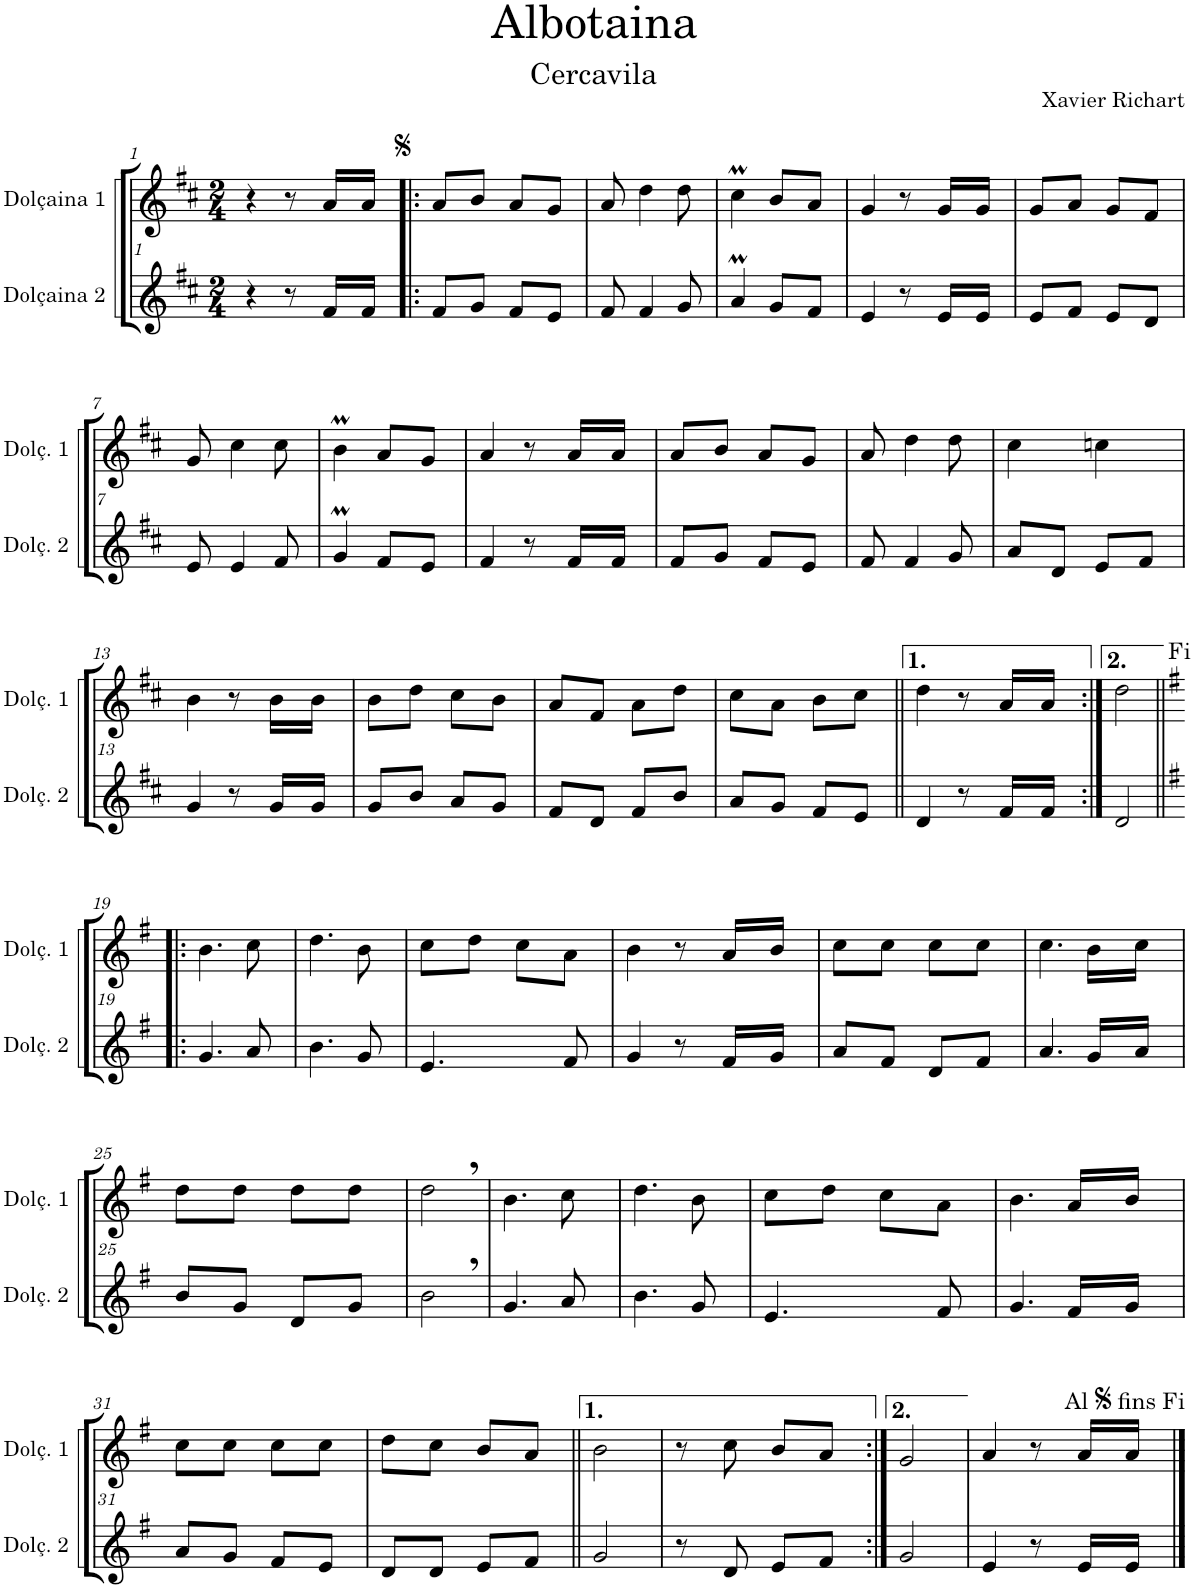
**kern	**kern
*part2	*part1
*staff2	*staff1
*I"Dolçaina 2	*I"Dolçaina 1
*I'Dolç. 2	*I'Dolç. 1
*clefG2	*clefG2
*Trd1c2	*Trd1c2
*k[f#c#]	*k[f#c#]
*M2/4	*M2/4
=1	=1
4r	4r
8r	8r
16f#/LL	16a/LL
16f#/JJ	16a/JJ
=2!|:	=2!|:
8f#/L	8a/L
8g/J	8b/J
8f#/L	8a/L
8e/J	8g/J
=3	=3
8f#/	8a/
4f#/	4dd\
8g/	8dd\
=4	=4
4aM/	4cc#m\
8g/L	8b/L
8f#/J	8a/J
=5	=5
4e/	4g/
8r	8r
16e/LL	16g/LL
16e/JJ	16g/JJ
=6	=6
8e/L	8g/L
8f#/J	8a/J
8e/L	8g/L
8d/J	8f#/J
!!LO:LB:g=z
=7	=7
8e/	8g/
4e/	4cc#\
8f#/	8cc#\
=8	=8
4gM/	4bM\
8f#/L	8a/L
8e/J	8g/J
=9	=9
4f#/	4a/
8r	8r
16f#/LL	16a/LL
16f#/JJ	16a/JJ
=10	=10
8f#/L	8a/L
8g/J	8b/J
8f#/L	8a/L
8e/J	8g/J
=11	=11
8f#/	8a/
4f#/	4dd\
8g/	8dd\
=12	=12
8a/L	4cc#\
8d/J	.
8e/L	4ccn\
8f#/J	.
!!LO:LB:g=z
=13	=13
4g/	4b\
8r	8r
16g/LL	16b\LL
16g/JJ	16b\JJ
=14	=14
8g/L	8b\L
8b/J	8dd\J
8a/L	8cc#\L
8g/J	8b\J
=15	=15
8f#/L	8a/L
8d/J	8f#/J
8f#/L	8a\L
8b/J	8dd\J
=16	=16
8a/L	8cc#\L
8g/J	8a\J
8f#/L	8b\L
8e/J	8cc#\J
=17||	=17||
4d/	4dd\
8r	8r
16f#/LL	16a/LL
16f#/JJ	16a/JJ
=18:|!	=18:|!
2d/	2dd\
!	!LO:TX:a:t=Fi
!!LO:LB:g=z
=19!|:	=19!|:
*k[f#]	*k[f#]
4.g/	4.b\
8a/	8cc\
=20	=20
4.b\	4.dd\
8g/	8b\
=21	=21
4.e/	8cc\L
.	8dd\J
.	8cc\L
8f#/	8a\J
=22	=22
4g/	4b\
8r	8r
16f#/LL	16a/LL
16g/JJ	16b/JJ
=23	=23
8a/L	8cc\L
8f#/J	8cc\J
8d/L	8cc\L
8f#/J	8cc\J
=24	=24
4.a/	4.cc\
16g/LL	16b\LL
16a/JJ	16cc\JJ
!!LO:LB:g=z
=25	=25
8b/L	8dd\L
8g/J	8dd\J
8d/L	8dd\L
8g/J	8dd\J
=26	=26
2b,\	2dd,\
=27	=27
4.g/	4.b\
8a/	8cc\
=28	=28
4.b\	4.dd\
8g/	8b\
=29	=29
4.e/	8cc\L
.	8dd\J
.	8cc\L
8f#/	8a\J
=30	=30
4.g/	4.b\
16f#/LL	16a/LL
16g/JJ	16b/JJ
!!LO:LB:g=z
=31	=31
8a/L	8cc\L
8g/J	8cc\J
8f#/L	8cc\L
8e/J	8cc\J
=32	=32
8d/L	8dd\L
8d/J	8cc\J
8e/L	8b/L
8f#/J	8a/J
=33||	=33||
2g/	2b\
=34	=34
8r	8r
8d/	8cc\
8e/L	8b/L
8f#/J	8a/J
=35:|!	=35:|!
2g/	2g/
=36	=36
4e/	4a/
8r	8r
16e/LL	16a/LL
16e/JJ	16a/JJ
!	!LO:TX:a:t=Al
!	!LO:TX:a:t=<font face="Edwin"/>&nbsp;fins Fi
==	==
*-	*-
